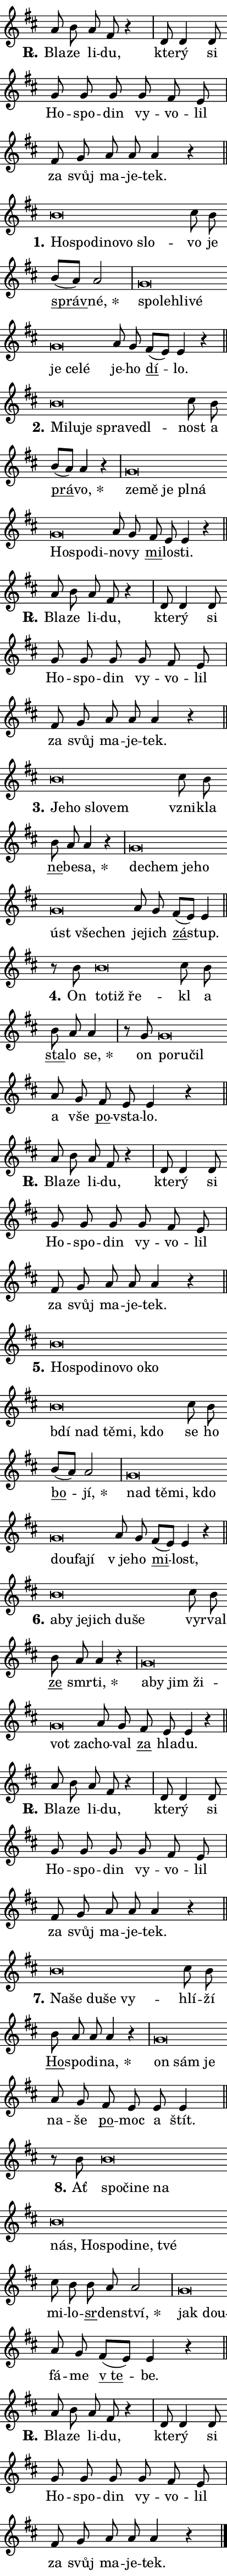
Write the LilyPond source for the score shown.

\version "2.22.1"
\header { tagline = "" }
\paper {
  indent = 0\cm
  top-margin = 0\cm
  right-margin = 0\cm
  bottom-margin = 0\cm
  left-margin = 0\cm
  paper-width = 7\cm
  page-breaking = #ly:one-page-breaking
  system-system-spacing.basic-distance = #11
  score-system-spacing.basic-distance = #11
  ragged-last = ##f
}


%% Author: Thomas Morley
%% https://lists.gnu.org/archive/html/lilypond-user/2020-05/msg00002.html
#(define (line-position grob)
"Returns position of @var[grob} in current system:
   @code{'start}, if at first time-step
   @code{'end}, if at last time-step
   @code{'middle} otherwise
"
  (let* ((col (ly:item-get-column grob))
         (ln (ly:grob-object col 'left-neighbor))
         (rn (ly:grob-object col 'right-neighbor))
         (col-to-check-left (if (ly:grob? ln) ln col))
         (col-to-check-right (if (ly:grob? rn) rn col))
         (break-dir-left
           (and
             (ly:grob-property col-to-check-left 'non-musical #f)
             (ly:item-break-dir col-to-check-left)))
         (break-dir-right
           (and
             (ly:grob-property col-to-check-right 'non-musical #f)
             (ly:item-break-dir col-to-check-right))))
        (cond ((eqv? 1 break-dir-left) 'start)
              ((eqv? -1 break-dir-right) 'end)
              (else 'middle))))

#(define (tranparent-at-line-position vctor)
  (lambda (grob)
  "Relying on @code{line-position} select the relevant enry from @var{vctor}.
Used to determine transparency,"
    (case (line-position grob)
      ((end) (not (vector-ref vctor 0)))
      ((middle) (not (vector-ref vctor 1)))
      ((start) (not (vector-ref vctor 2))))))

noteHeadBreakVisibility =
#(define-music-function (break-visibility)(vector?)
"Makes @code{NoteHead}s transparent relying on @var{break-visibility}"
#{
  \override NoteHead.transparent =
    #(tranparent-at-line-position break-visibility)
#})

#(define delete-ledgers-for-transparent-note-heads
  (lambda (grob)
    "Reads whether a @code{NoteHead} is transparent.
If so this @code{NoteHead} is removed from @code{'note-heads} from
@var{grob}, which is supposed to be @code{LedgerLineSpanner}.
As a result ledgers are not printed for this @code{NoteHead}"
    (let* ((nhds-array (ly:grob-object grob 'note-heads))
           (nhds-list
             (if (ly:grob-array? nhds-array)
                 (ly:grob-array->list nhds-array)
                 '()))
           ;; Relies on the transparent-property being done before
           ;; Staff.LedgerLineSpanner.after-line-breaking is executed.
           ;; This is fragile ...
           (to-keep
             (remove
               (lambda (nhd)
                 (ly:grob-property nhd 'transparent #f))
               nhds-list)))
      ;; TODO find a better method to iterate over grob-arrays, similiar
      ;; to filter/remove etc for lists
      ;; For now rebuilt from scratch
      (set! (ly:grob-object grob 'note-heads)  '())
      (for-each
        (lambda (nhd)
          (ly:pointer-group-interface::add-grob grob 'note-heads nhd))
        to-keep))))

hideNotes = {
  \noteHeadBreakVisibility #begin-of-line-visible
}
unHideNotes = {
  \noteHeadBreakVisibility #all-visible
}

% work-around for resetting accidentals
% https://lilypond.org/doc/v2.23/Documentation/notation/displaying-rhythms#unmetered-music
cadenzaMeasure = {
  \cadenzaOff
  \partial 1024 s1024
  \cadenzaOn
}

#(define-markup-command (accent layout props text) (markup?)
  "Underline accented syllable"
  (interpret-markup layout props
    #{\markup \override #'(offset . 4.3) \underline { #text }#}))

responsum = \markup \concat {
  "R" \hspace #-1.05 \path #0.1 #'((moveto 0 0.07) (lineto 0.9 0.8)) \hspace #0.05 "."
}

\layout {
    \context {
        \Staff
        \remove "Time_signature_engraver"
        \override LedgerLineSpanner.after-line-breaking = #delete-ledgers-for-transparent-note-heads
    }
    \context {
        \Voice {
            \override NoteHead.output-attributes = #'((class . "notehead"))
            \override Hairpin.height = #0.55
        }
    }
    \context {
        \Lyrics {
            \override StanzaNumber.output-attributes = #'((class . "stanzanumber"))
            \override LyricSpace.minimum-distance = #0.9
            \override LyricText.font-name = #"TeX Gyre Schola"
            \override LyricText.font-size = 1
            \override StanzaNumber.font-name = #"TeX Gyre Schola Bold"
            \override StanzaNumber.font-size = 1
        }
    }
}

% magnetic-lyrics.ily
%
%   written by
%     Jean Abou Samra <jean@abou-samra.fr>
%     Werner Lemberg <wl@gnu.org>
%
%   adapted by
%     Jiri Hon <jiri.hon@gmail.com>
%
% Version 2022-Apr-15

% https://www.mail-archive.com/lilypond-user@gnu.org/msg149350.html

#(define (Left_hyphen_pointer_engraver context)
   "Collect syllable-hyphen-syllable occurrences in lyrics and store
them in properties.  This engraver only looks to the left.  For
example, if the lyrics input is @code{foo -- bar}, it does the
following.

@itemize @bullet
@item
Set the @code{text} property of the @code{LyricHyphen} grob between
@q{foo} and @q{bar} to @code{foo}.

@item
Set the @code{left-hyphen} property of the @code{LyricText} grob with
text @q{foo} to the @code{LyricHyphen} grob between @q{foo} and
@q{bar}.
@end itemize

Use this auxiliary engraver in combination with the
@code{lyric-@/text::@/apply-@/magnetic-@/offset!} hook."
   (let ((hyphen #f)
         (text #f))
     (make-engraver
      (acknowledgers
       ((lyric-syllable-interface engraver grob source-engraver)
        (set! text grob)))
      (end-acknowledgers
       ((lyric-hyphen-interface engraver grob source-engraver)
        ;(when (not (grob::has-interface grob 'lyric-space-interface))
          (set! hyphen grob)));)
      ((stop-translation-timestep engraver)
       (when (and text hyphen)
         (ly:grob-set-object! text 'left-hyphen hyphen))
       (set! text #f)
       (set! hyphen #f)))))

#(define (lyric-text::apply-magnetic-offset! grob)
   "If the space between two syllables is less than the value in
property @code{LyricText@/.details@/.squash-threshold}, move the right
syllable to the left so that it gets concatenated with the left
syllable.

Use this function as a hook for
@code{LyricText@/.after-@/line-@/breaking} if the
@code{Left_@/hyphen_@/pointer_@/engraver} is active."
   (let ((hyphen (ly:grob-object grob 'left-hyphen #f)))
     (when hyphen
       (let ((left-text (ly:spanner-bound hyphen LEFT)))
         (when (grob::has-interface left-text 'lyric-syllable-interface)
           (let* ((common (ly:grob-common-refpoint grob left-text X))
                  (this-x-ext (ly:grob-extent grob common X))
                  (left-x-ext
                   (begin
                     ;; Trigger magnetism for left-text.
                     (ly:grob-property left-text 'after-line-breaking)
                     (ly:grob-extent left-text common X)))
                  ;; `delta` is the gap width between two syllables.
                  (delta (- (interval-start this-x-ext)
                            (interval-end left-x-ext)))
                  (details (ly:grob-property grob 'details))
                  (threshold (assoc-get 'squash-threshold details 0.2)))
             (when (< delta threshold)
               (let* (;; We have to manipulate the input text so that
                      ;; ligatures crossing syllable boundaries are not
                      ;; disabled.  For languages based on the Latin
                      ;; script this is essentially a beautification.
                      ;; However, for non-Western scripts it can be a
                      ;; necessity.
                      (lt (ly:grob-property left-text 'text))
                      (rt (ly:grob-property grob 'text))
                      (is-space (grob::has-interface hyphen 'lyric-space-interface))
                      (space (if is-space " " ""))
                      (space-markup (grob-interpret-markup grob " "))
                      (space-size (interval-length (ly:stencil-extent space-markup X)))
                      (extra-delta (if is-space space-size 0))
                      ;; Append new syllable.
                      (ltrt-space (if (and (string? lt) (string? rt))
                                (string-append lt space rt)
                                (make-concat-markup (list lt space rt))))
                      ;; Right-align `ltrt` to the right side.
                      (ltrt-space-markup (grob-interpret-markup
                               grob
                               (make-translate-markup
                                (cons (interval-length this-x-ext) 0)
                                (make-right-align-markup ltrt-space)))))
                 (begin
                   ;; Don't print `left-text`.
                   (ly:grob-set-property! left-text 'stencil #f)
                   ;; Set text and stencil (which holds all collected
                   ;; syllables so far) and shift it to the left.
                   (ly:grob-set-property! grob 'text ltrt-space)
                   (ly:grob-set-property! grob 'stencil ltrt-space-markup)
                   (ly:grob-translate-axis! grob (- (- delta extra-delta)) X))))))))))


#(define (lyric-hyphen::displace-bounds-first grob)
   ;; Make very sure this callback isn't triggered too early.
   (let ((left (ly:spanner-bound grob LEFT))
         (right (ly:spanner-bound grob RIGHT)))
     (ly:grob-property left 'after-line-breaking)
     (ly:grob-property right 'after-line-breaking)
     (ly:lyric-hyphen::print grob)))

squashThreshold = #0.4

\layout {
  \context {
    \Lyrics
    \consists #Left_hyphen_pointer_engraver
    \override LyricText.after-line-breaking =
      #lyric-text::apply-magnetic-offset!
    \override LyricHyphen.stencil = #lyric-hyphen::displace-bounds-first
    \override LyricText.details.squash-threshold = \squashThreshold
    \override LyricHyphen.minimum-distance = 0
    \override LyricHyphen.minimum-length = \squashThreshold
  }
}

squash = \override LyricText.details.squash-threshold = 9999
unSquash = \override LyricText.details.squash-threshold = \squashThreshold

left = \override LyricText.self-alignment-X = #LEFT
unLeft = \revert LyricText.self-alignment-X

starOffset = #(lambda (grob) 
                (let ((x_offset (ly:self-alignment-interface::aligned-on-x-parent grob)))
                  (if (= x_offset 0) 0 (+ x_offset 1.2))))

star = #(define-music-function (syllable)(string?)
"Append star separator at the end of a syllable"
#{
  \once \override LyricText.X-offset = #starOffset
  \lyricmode { \markup {
    #syllable
    \override #'((font-name . "TeX Gyre Schola Bold")) \hspace #0.2 \lower #0.65 \larger "*"
  } }
#})

starAccent = #(define-music-function (syllable)(string?)
"Append star separator at the end of a syllable and make accent"
#{
  \once \override LyricText.X-offset = #starOffset
  \lyricmode { \markup {
    \accent #syllable
    \override #'((font-name . "TeX Gyre Schola Bold")) \hspace #0.2 \lower #0.65 \larger "*"
  } }
#})

breath = #(define-music-function (syllable)(string?)
"Append breathing indicator at the end of a syllable"
#{
  \lyricmode { \markup { #syllable "+" } }
#})

optionalBreath = #(define-music-function (syllable)(string?)
"Append optional breathing indicator at the end of a syllable"
#{
  \lyricmode { \markup { #syllable "(+)" } }
#})


\score {
    <<
        \new Voice = "melody" { \cadenzaOn \key d \major \relative { a'8 b a fis r4 \cadenzaMeasure \bar "|" d8 d4 d8 \bar "" g g g \bar "" g fis e \cadenzaMeasure \bar "|" fis g a a a4 r \cadenzaMeasure \bar "||" \break }
\relative { b'\breve*1/16 \hideNotes \breve*1/16 \bar "" \breve*1/16 \bar "" \breve*1/16 \bar "" \breve*1/16 \breve*1/16 \bar "" \unHideNotes cis8 b \bar "" b[( a)] a2 \cadenzaMeasure \bar "|" g\breve*1/16 \hideNotes \breve*1/16 \bar "" \breve*1/16 \bar "" \breve*1/16 \bar "" \breve*1/16 \bar "" \breve*1/16 \breve*1/16 \bar "" \unHideNotes a8 g \bar "" fis[( e)] e4 r \cadenzaMeasure \bar "||" \break }
\relative { b'\breve*1/16 \hideNotes \breve*1/16 \bar "" \breve*1/16 \bar "" \breve*1/16 \bar "" \breve*1/16 \breve*1/16 \bar "" \unHideNotes cis8 b \bar "" b[( a)] a4 r \cadenzaMeasure \bar "|" g\breve*1/16 \hideNotes \breve*1/16 \bar "" \breve*1/16 \bar "" \breve*1/16 \bar "" \breve*1/16 \bar "" \breve*1/16 \bar "" \breve*1/16 \breve*1/16 \bar "" \unHideNotes a8 g \bar "" fis e e4 r \cadenzaMeasure \bar "||" \break }
\relative { a'8 b a fis r4 \cadenzaMeasure \bar "|" d8 d4 d8 \bar "" g g g \bar "" g fis e \cadenzaMeasure \bar "|" fis g a a a4 r \cadenzaMeasure \bar "||" \break }
\relative { b'\breve*1/16 \hideNotes \breve*1/16 \bar "" \breve*1/16 \breve*1/16 \bar "" \unHideNotes cis8 b \bar "" b a a4 r \cadenzaMeasure \bar "|" g\breve*1/16 \hideNotes \breve*1/16 \bar "" \breve*1/16 \bar "" \breve*1/16 \bar "" \breve*1/16 \bar "" \breve*1/16 \breve*1/16 \bar "" \unHideNotes a8 g \bar "" fis[( e)] e4 \cadenzaMeasure \bar "||" \break }
\relative { r8 b'8 b\breve*1/16 \hideNotes \breve*1/16 \breve*1/16 \bar "" \unHideNotes cis8 b \bar "" b a a4 \cadenzaMeasure \bar "|" r8 g8 g\breve*1/16 \hideNotes \breve*1/16 \breve*1/16 \bar "" \unHideNotes a8 g \bar "" fis e e4 r \cadenzaMeasure \bar "||" \break }
\relative { a'8 b a fis r4 \cadenzaMeasure \bar "|" d8 d4 d8 \bar "" g g g \bar "" g fis e \cadenzaMeasure \bar "|" fis g a a a4 r \cadenzaMeasure \bar "||" \break }
\relative { b'\breve*1/16 \hideNotes \breve*1/16 \bar "" \breve*1/16 \bar "" \breve*1/16 \bar "" \breve*1/16 \bar "" \breve*1/16 \bar "" \breve*1/16 \bar "" \breve*1/16 \bar "" \breve*1/16 \bar "" \breve*1/16 \bar "" \breve*1/16 \breve*1/16 \bar "" \unHideNotes cis8 b \bar "" b[( a)] a2 \cadenzaMeasure \bar "|" g\breve*1/16 \hideNotes \breve*1/16 \bar "" \breve*1/16 \bar "" \breve*1/16 \bar "" \breve*1/16 \bar "" \breve*1/16 \breve*1/16 \bar "" \unHideNotes a8 g \bar "" fis[( e)] e4 r \cadenzaMeasure \bar "||" \break }
\relative { b'\breve*1/16 \hideNotes \breve*1/16 \bar "" \breve*1/16 \bar "" \breve*1/16 \bar "" \breve*1/16 \breve*1/16 \bar "" \unHideNotes cis8 b \bar "" b a a4 r \cadenzaMeasure \bar "|" g\breve*1/16 \hideNotes \breve*1/16 \bar "" \breve*1/16 \bar "" \breve*1/16 \bar "" \breve*1/16 \breve*1/16 \bar "" \unHideNotes a8 g \bar "" fis e e4 r \cadenzaMeasure \bar "||" \break }
\relative { a'8 b a fis r4 \cadenzaMeasure \bar "|" d8 d4 d8 \bar "" g g g \bar "" g fis e \cadenzaMeasure \bar "|" fis g a a a4 r \cadenzaMeasure \bar "||" \break }
\relative { b'\breve*1/16 \hideNotes \breve*1/16 \bar "" \breve*1/16 \bar "" \breve*1/16 \breve*1/16 \bar "" \unHideNotes cis8 b \bar "" b a a a4 r \cadenzaMeasure \bar "|" g\breve*1/16 \hideNotes \breve*1/16 \breve*1/16 \bar "" \unHideNotes a8 g \bar "" fis e e e4 \cadenzaMeasure \bar "||" \break }
\relative { r8 b'8 b\breve*1/16 \hideNotes \breve*1/16 \bar "" \breve*1/16 \bar "" \breve*1/16 \bar "" \breve*1/16 \bar "" \breve*1/16 \bar "" \breve*1/16 \bar "" \breve*1/16 \bar "" \breve*1/16 \breve*1/16 \bar "" \unHideNotes cis8 b \bar "" b a a2 \cadenzaMeasure \bar "|" g\breve*1/16 \hideNotes \breve*1/16 \bar "" \unHideNotes a8 g \bar "" fis[( e)] e4 r \cadenzaMeasure \bar "||" \break }
\relative { a'8 b a fis r4 \cadenzaMeasure \bar "|" d8 d4 d8 \bar "" g g g \bar "" g fis e \cadenzaMeasure \bar "|" fis g a a a4 r \cadenzaMeasure \bar "||" \break } \bar "|." }
        \new Lyrics \lyricsto "melody" { \lyricmode { \set stanza = \responsum
Bla -- ze li -- du, kte -- rý si Ho -- spo -- din vy -- vo -- lil za svůj ma -- je -- tek.
\set stanza = "1."
\left Ho -- \squash spo -- di -- no -- vo slo -- \unLeft \unSquash vo je \markup \accent správ -- \star né, \left spo -- \squash leh -- li -- vé je ce -- lé \unLeft \unSquash je -- ho \markup \accent dí -- lo.
\set stanza = "2."
\left Mi -- \squash lu -- je spra -- ve -- dl -- \unLeft \unSquash nost a \markup \accent prá -- \star vo, \left ze -- \squash mě je pl -- ná Ho -- spo -- di -- \unLeft \unSquash no -- vy \markup \accent mi -- lo -- sti.
\set stanza = \responsum
Bla -- ze li -- du, kte -- rý si Ho -- spo -- din vy -- vo -- lil za svůj ma -- je -- tek.
\set stanza = "3."
\left Je -- \squash ho slo -- vem \unLeft \unSquash vzni -- kla \markup \accent ne -- be -- \star sa, \left de -- \squash chem je -- ho úst vše -- chen \unLeft \unSquash je -- jich \markup \accent zá -- stup.
\set stanza = "4."
On \left to -- \squash tiž ře -- \unLeft \unSquash kl a \markup \accent sta -- lo \star se, on \left po -- \squash ru -- čil \unLeft \unSquash a vše \markup \accent po -- vsta -- lo.
\set stanza = \responsum
Bla -- ze li -- du, kte -- rý si Ho -- spo -- din vy -- vo -- lil za svůj ma -- je -- tek.
\set stanza = "5."
\left Ho -- \squash spo -- di -- no -- vo o -- ko bdí nad tě -- mi, kdo \unLeft \unSquash se ho \markup \accent bo -- \star jí, \left nad \squash tě -- mi, kdo dou -- fa -- jí \unLeft \unSquash "v je" -- ho \markup \accent mi -- lost,
\set stanza = "6."
\left a -- \squash by je -- jich du -- še \unLeft \unSquash vy -- rval \markup \accent ze smr -- \star ti, \left a -- \squash by jim ži -- vot za -- \unLeft \unSquash cho -- val \markup \accent za hla -- du.
\set stanza = \responsum
Bla -- ze li -- du, kte -- rý si Ho -- spo -- din vy -- vo -- lil za svůj ma -- je -- tek.
\set stanza = "7."
\left Na -- \squash še du -- še vy -- \unLeft \unSquash hlí -- ží \markup \accent Ho -- spo -- di -- \star na, \left on \squash sám je \unLeft \unSquash na -- še \markup \accent po -- moc a štít.
\set stanza = "8."
Ať \left spo -- \squash či -- ne na nás, Ho -- spo -- di -- ne, tvé \unLeft \unSquash mi -- lo -- \markup \accent sr -- den -- \star ství, \left jak \squash dou -- \unLeft \unSquash fá -- me \markup \accent "v te" -- be.
\set stanza = \responsum
Bla -- ze li -- du, kte -- rý si Ho -- spo -- din vy -- vo -- lil za svůj ma -- je -- tek. } }
    >>
    \layout {}
}
